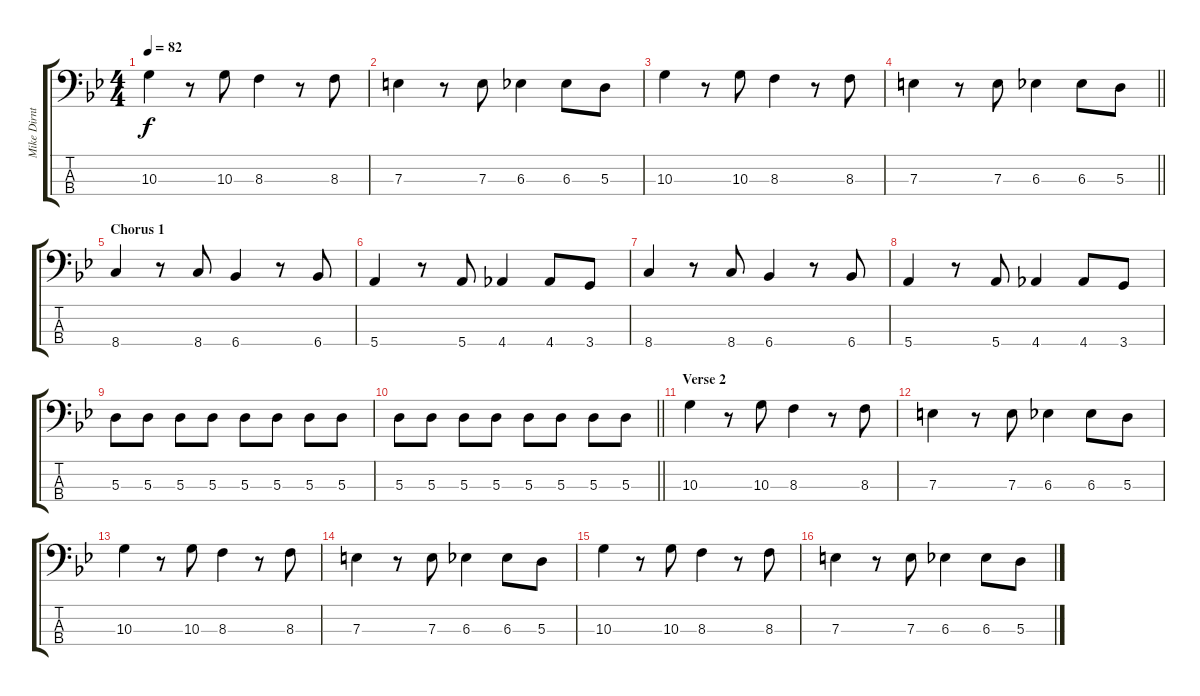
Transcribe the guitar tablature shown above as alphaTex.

\track ("Mike Dirnt - Bass" "Mike Dirnt") {instrument electricbassfinger}
\staff {score tabs}
\tuning (G2 D2 A1 E1) {hide}
\ts (4 4)
\tempo 82
\clef f4
\ks gminor
10.3.4{dy f} r.8 10.3.8 8.3.4 r.8 8.3.8 |
7.3.4 r.8 7.3.8 6.3.4 6.3.8 5.3.8 |
10.3.4 r.8 10.3.8 8.3.4 r.8 8.3.8 |
\barLineRight lightlight
7.3.4 r.8 7.3.8 6.3.4 6.3.8 5.3.8 |
\section ("" "Chorus 1")
8.4.4 r.8 8.4.8 6.4.4 r.8 6.4.8 |
5.4.4 r.8 5.4.8 4.4.4 4.4.8 3.4.8 |
8.4.4 r.8 8.4.8 6.4.4 r.8 6.4.8 |
5.4.4 r.8 5.4.8 4.4.4 4.4.8 3.4.8 |
5.3.8 5.3.8 5.3.8 5.3.8 5.3.8 5.3.8 5.3.8 5.3.8 |
\barLineRight lightlight
5.3.8 5.3.8 5.3.8 5.3.8 5.3.8 5.3.8 5.3.8 5.3.8 |
\section ("" "Verse 2")
10.3.4 r.8 10.3.8 8.3.4 r.8 8.3.8 |
7.3.4 r.8 7.3.8 6.3.4 6.3.8 5.3.8 |
10.3.4 r.8 10.3.8 8.3.4 r.8 8.3.8 |
7.3.4 r.8 7.3.8 6.3.4 6.3.8 5.3.8 |
10.3.4 r.8 10.3.8 8.3.4 r.8 8.3.8 |
7.3.4 r.8 7.3.8 6.3.4 6.3.8 5.3.8
